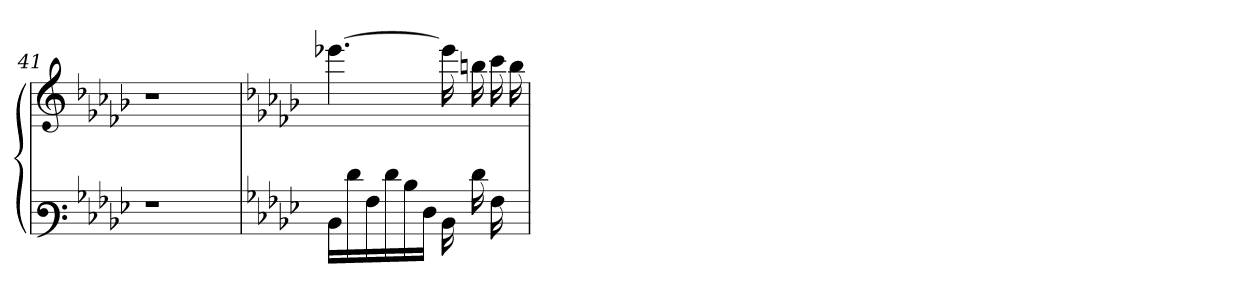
**kern	**kern
*part1	*part1
*staff2	*staff1
*I'Pno	*
*clefF3	*clefG3
*k[b-e-a-d-g-]	*k[b-e-a-d-g-]
=41	=41
1r	1r
!!LO:LB:g=z
=42	=42
1r	1r
=43	=43
1r	1r
!!LO:LB:g=z
=44	=44
1r	1r
=45	=45
1r	1r
!!LO:LB:g=z
=46	=46
1r	1r
=47	=47
1r	1r
=48	=48
1r	1r
=49	=49
1r	1r
!!LO:PB:g=z
=50	=50
*k[b-e-a-d-g-]	*k[b-e-a-d-g-]
16D-\LL	[>4.ccc-X\
16f\	.
16A-\	.
16f\	.
16d-\	.
16F\JJ	.
16D-\LL	16ccc-\LL]
16f\	16ggn\
16A-\	16aa-\J
16ryy	16gg\L
=	=
*-	*-
